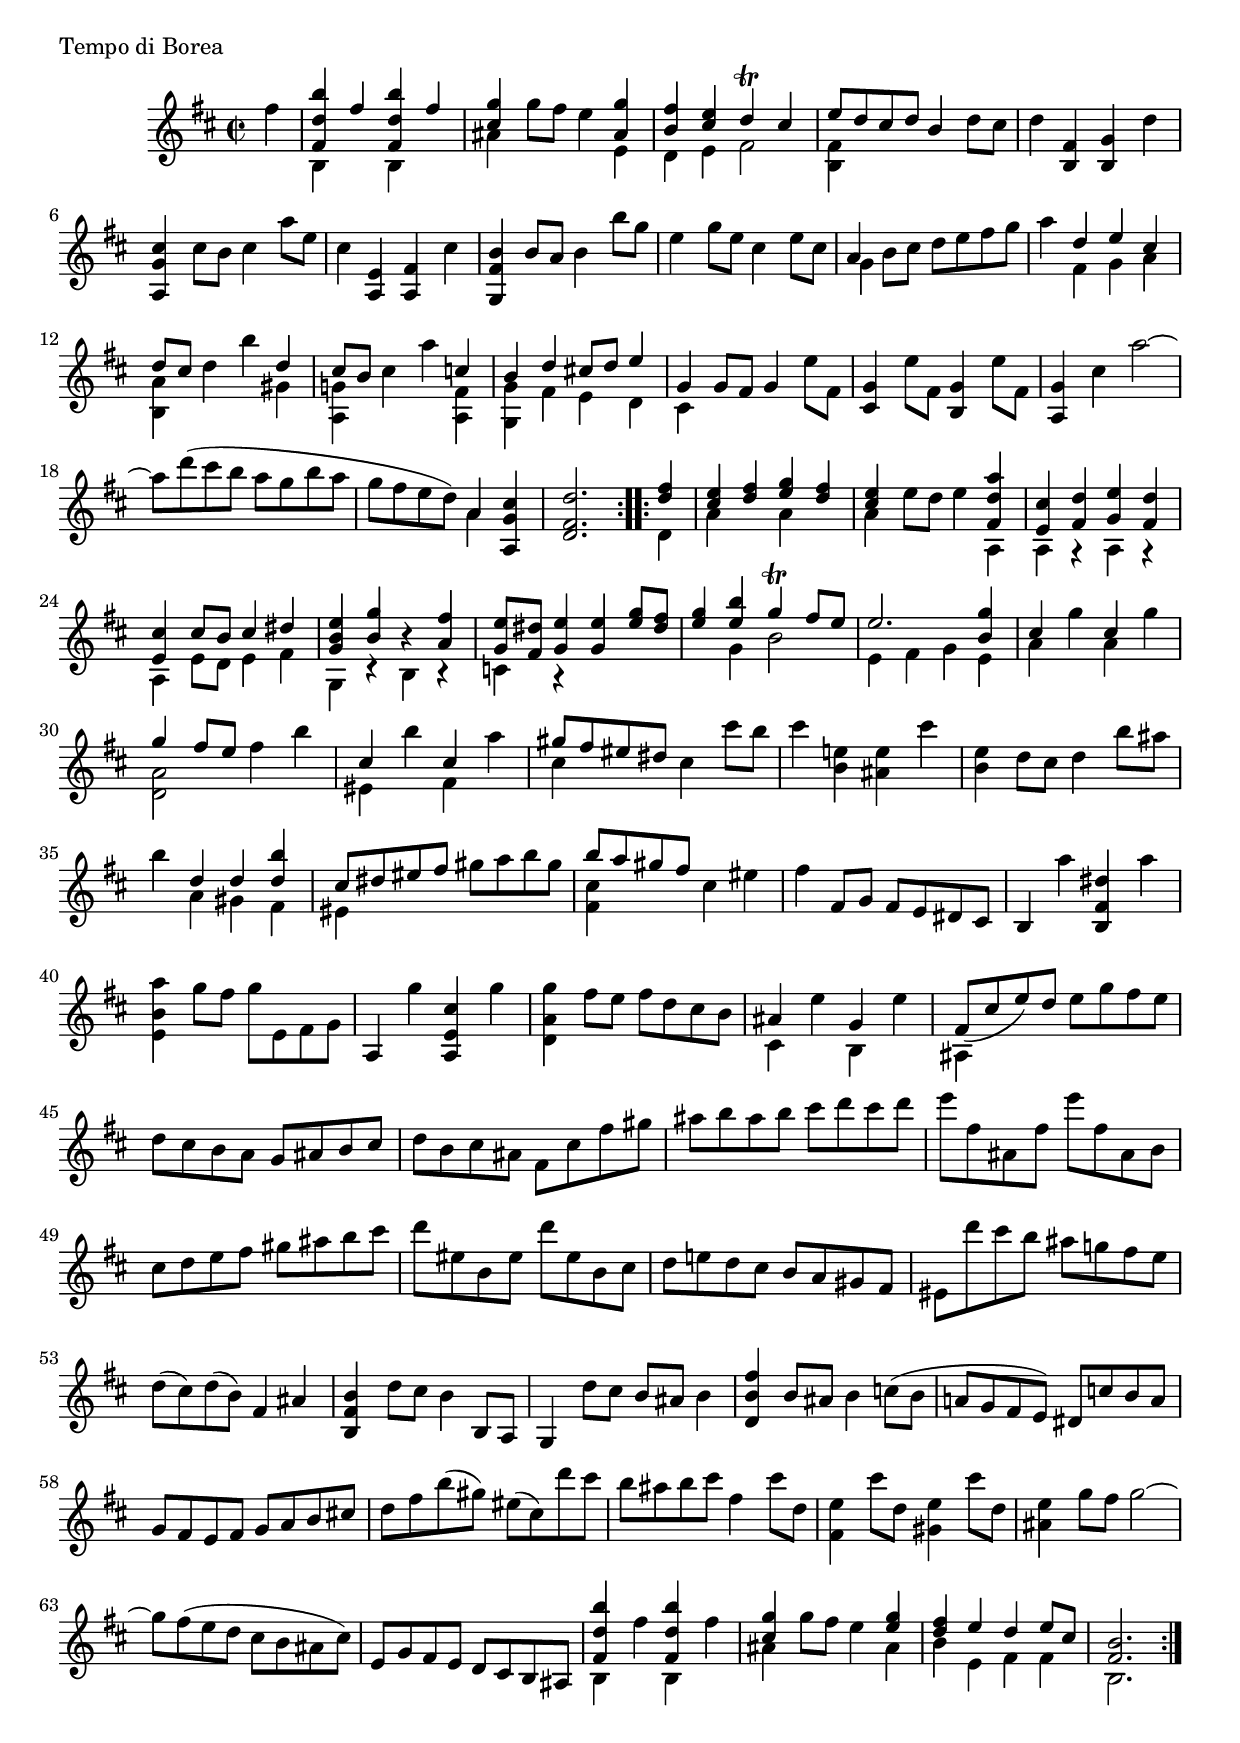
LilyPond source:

\version "2.16.0"

% Partita 1 for Solo Violin, BWV 1002
% 7. Tempo di Borea

\version "2.16.0"

viiA =  {
  fis''4 |
  % 1
  \stemUp <b'' d'' fis'>4  fis''4  <b'' d'' fis'>4 fis''4  |
  % 2
  <g'' cis''>4 \stemNeutral g''8  fis''8  e''4  \stemUp <g'' ais'>4  |
  % 3
  <fis'' b'>4 <e'' cis''>4 d''4\trill  cis''4  |
  % 4
  e''8  d''8  cis''8  d''8  b'4  \stemNeutral d''8  cis''8  |
  % 5
  d''4  <fis' b>4  <g' b>4 d''4  |
  % 6
  <cis'' g' a>4 cis''8  b'8  cis''4  a''8  e''8  |
  % 7
  cis''4  <e' a>4  <fis' a>4  cis''4  |
  % 8
  <b' fis' g>4 b'8  a'8  b'4  b''8  g''8  |
  % 9
  e''4  g''8  e''8  cis''4  e''8  cis''8  |
  % 10
  \stemUp a'4 \stemNeutral b'8  cis''8  d''8  e''8  fis''8  g''8  |
  % 11
  a''4 \stemUp d''4  e''4  cis''4  |
  % 12
  d''8  cis''8 \stemNeutral d''4  b''4  \stemUp d''4  |
  % 13
  cis''8  b'8 \stemNeutral cis''4  a''4 \stemUp c''4  |
  % 14
  b'4  d''4  cis''!8  d''8  e''4  |
  % 15
  g'4 \stemNeutral g'8  fis'8  g'4  e''8  fis'8  |
  % 16
  <g' cis'>4 e''8  fis'8  <g' b>4  e''8  fis'8  |
  % 17
  <g' a>4  cis''4  a''2 ~ |
  % 18
  a''8  d'''8(  cis'''8  b''8  a''8  g''8  b''8  a''8  |
  % 19
  g''8  fis''8  e''8   d''8) \stemUp a'4 \stemNeutral <cis'' g' a>4 |
  % 20
  <d'' fis' d'>2.
  
  \stemUp
  <fis'' d''>4 |
  % 21
  <e'' cis''>4  <fis'' d''>4  <g'' e''>4  <fis'' d''>4 |
  % 22
  <e'' cis''>4 s2 <a'' d'' fis'>4  |
  % 23
  <cis'' e'>4  <d'' fis'>4  <e'' g'>4  <d'' fis'>4  |
  % 24
  <cis'' e'>4  cis''8  b'8  cis''4  dis''4  |
  % 25
  <e'' b' g'>4  <g'' b'>4 r4  <fis'' a'>4  |
  % 26
  <e'' g'>8  <dis'' fis'>8  <e'' g'>4 <e'' g'>4  <g'' e''>8  <fis'' dis''>8  |
  % 27
  <g'' e''>4  <b'' e''>4  g''4\trill  fis''8  e''8  |
  % 28
  e''2.   <g'' b'>4 |
  % 29
  cis''4 \stemNeutral g''4 \stemUp cis''4 \stemNeutral g''4  |
  % 30
  \stemUp
  g''4 fis''8 e'' \stemNeutral fis''4 b''4  |
  % 31
  \stemUp cis''4 \stemNeutral  b'' \stemUp cis'' \stemNeutral a''  |
  % 32
  \stemUp
  gis''8  fis''8  eis''8  dis''8 \stemNeutral cis''4  cis'''8  b''8  |
  % 33
  cis'''4  <e''! b'>  <e'' ais'>  cis'''4  |
  % 34
  <e'' b'>4  d''8  cis''8  d''4  b''8  ais''8  |
  % 35
  b''4  \stemUp d''4  d''4  <b'' d''>4  |
  % 36
   cis''8[  dis''8  eis''8  fis''8] \stemNeutral gis''8  a''8  b''8  gis''8  |
  % 37
  \stemUp  b''8[ a''8  gis''8  fis''8] \stemNeutral  cis''4  eis''4  |
  % 38
  fis''4  fis'8  g'8  fis'8  e'8  dis'8  cis'8 |  
  % 39
  b4 a''  <dis'' fis' b>  a''  |
  % 40
  <a'' b' e'>4  g''8  fis''8  g''8  e'8  fis'8  g'8  |
  % 41
  a4  g''4  <cis'' e' a>4  g''4  |
  % 42
  <g'' a' d'>4  fis''8  e''8  fis''8  d''8  cis''8  b'8  |
  % 43
  \stemUp ais'4 \stemNeutral e''4 \stemUp g'4 \stemNeutral e''4 \stemUp |
  % 44
   fis'8[ ( cis''8  e''8)  d''8] \stemNeutral e''8  g''8  fis''8  e''8  |
  % 45
  d''8  cis''8  b'8  a'8  g'8  ais'8  b'8  cis''8  |
  % 46
  d''8  b'8  cis''8  ais'8  fis'8  cis''8  fis''8  gis''8  |
  % 47
  ais''8  b''8  ais''8  b''8  cis'''8  d'''8  cis'''8  d'''8 |
  % 48
  e'''8  fis''8  ais'8  fis''8  e'''8  fis''8  ais'8  b'8  |
  % 49
  cis''8  d''8  e''8  fis''8  gis''8  ais''8  b''8  cis'''8  |
  % 50
  d'''8  eis''8  b'8  eis''8  d'''8  eis''8  b'8  cis''8  |
  % 51
  d''8  e''!8  d''8  cis''8  b'8  a'8  gis'8  fis'8  |
  % 52
  eis'8  d'''8  cis'''8  b''8  ais''8  g''!8  fis''8  e''8  |
  % 53
  d''8(   cis''8)  d''8(   b'8)  fis'4  ais'4  |
  % 54
  <b' fis' b>4  d''8  cis''8  b'4  b8 a8 | 
  % 55
  g4 d''8  cis''8  b'8  ais'8  b'4  |
  % 56
  <fis'' b' d'>4  b'8  ais'8  b'4  c''8 ( b'8  |
  % 57
  a'!8  g'8  fis'8  e'8)  dis'8  c''8  b'8  a'8  |
  % 58
  g'8  fis'8  e'8  fis'8  g'8  a'8  b'8  cis''!8  |
  % 59
  d''8  fis''8  b''8(  gis''8)  eis''8(   cis''8)  d'''8  cis'''8 |
  % 60
  b''8  ais''8  b''8  cis'''8  fis''4  cis'''8  d''8  |
  % 61
  <e'' fis'>4  cis'''8  d''8 <e'' gis'>4 cis'''8  d''8  |
  % 62
  <e'' ais'>4 g''8  fis''8  g''2  ~ |
  % 63
  g''8  fis''8( e''8  d''8  cis''8  b'8  ais'8   cis''8) |
  % 64
  e'8  g'8  fis'8  e'8  d'8  cis'8  b8  ais8  |
  % 65
  \stemUp <b'' d'' fis'>4 \stemNeutral fis''4
  \stemUp <b'' d'' fis'>4 \stemNeutral fis''4  |
  % 66
  \stemUp <g'' cis''>4 \stemNeutral g''8  fis''8  e''4  \stemUp <g'' e''>4  |
  %67
  <fis'' d''>4 e'' d'' e''8 cis'' |
  % 68
  <b' fis'>2.
} 

viiB =  {
  s4
  % 1
  \stemDown
  b4  s4  b4  s4  |
  % 2
  ais'4  s2  e'4  |
  % 3
  d'4  e'4  fis'2  |
  % 4
  <fis' b>4  s4*3  
  % 5
  s1*5
  %10
  g'4 s4*3
  % 11
  s4 fis'4 g'4 a'4 |
  % 12
  <a' b>4  s2  gis'4|
  % 13
  <g'! a>4  s2  <fis' a>4  |
  % 14
  <g' g>4 fis'4 e'4 d'4 |
  % 15
  cis'4 s4*3 | s1*3
  % 19
  s2 a'4 s1
  %20
  d'4
  % 21
  a'4  s4  a'4  s4  |
  % 22
  a'4  e''8  d''8  e''4  a4  |
  % 23
  a4  r4  a4  r4  |
  % 24
  a4 e'8 d' e'4 fis'4 |
  % 25
  g4 r4 b4 r4 |
  % 26
  c'4 r4 s2 |
  % 27
  s4 g'4 b'2 |
  % 28
  e'4 fis' g' e' |
  % 29
  a'4 s4 a'4 s4 |
  % 30
  <d' a'>2 s2 |
  % 31
  eis'4 s4 fis'4 s4 |
  % 32
  cis''4  s4*3 | s1*2 |
  % 35
  s4 a'4  gis'4  fis'4  |
  % 36
  eis'4  s4*3  |
  % 37
  <fis' cis''>4  s4*3 | s1*5 |
  %43
  cis'4 s4 b4 s4 |
  % 44
  ais4 s4*3 | s1*20 |
  % 65
  b4  s4  b4  s4  |
  % 66
  ais'4  s2  ais'4  |
  % 67
  b'4 e' fis' fis' |
  % 68
  b2.
} 

viiStaff = \context Staff <<
  \context Voice=A \viiA
  \context Voice=B \viiB
>>


viiViolinGlobal =   {
  \clef "treble"
  \key d\major
  \time 2/2
  \repeat "volta" 2 {
    \partial 4 s4 | s1*19 | s4*3
  }
  \repeat "volta" 2 {
    s4 | s1*47 | s4*3
  }
}

viiViolinScripts =  {
}

viiViolinStaff =  \context Staff <<
  \viiStaff
  \viiViolinGlobal
  \viiViolinScripts
>>

\score {
  \viiViolinStaff
  \layout { }
  
  \midi {
    \tempo 4 = 140
    }


  \header {
    piece = "Tempo di Borea"
    opus = ""
  }
}

